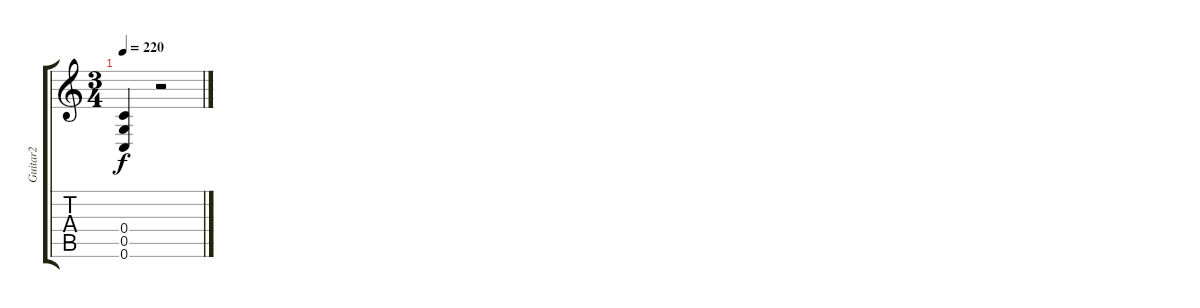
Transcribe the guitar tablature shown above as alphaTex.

\track ("Guitar2" "Guitar2") {instrument distortionguitar}
\staff {score tabs}
\tuning (D4 A3 F3 C3 G2 C2) {hide}
\ts (3 4)
\tempo 220
\clef g2
\ks c
(0.4 0.5 0.6).4{dy f} r.2
